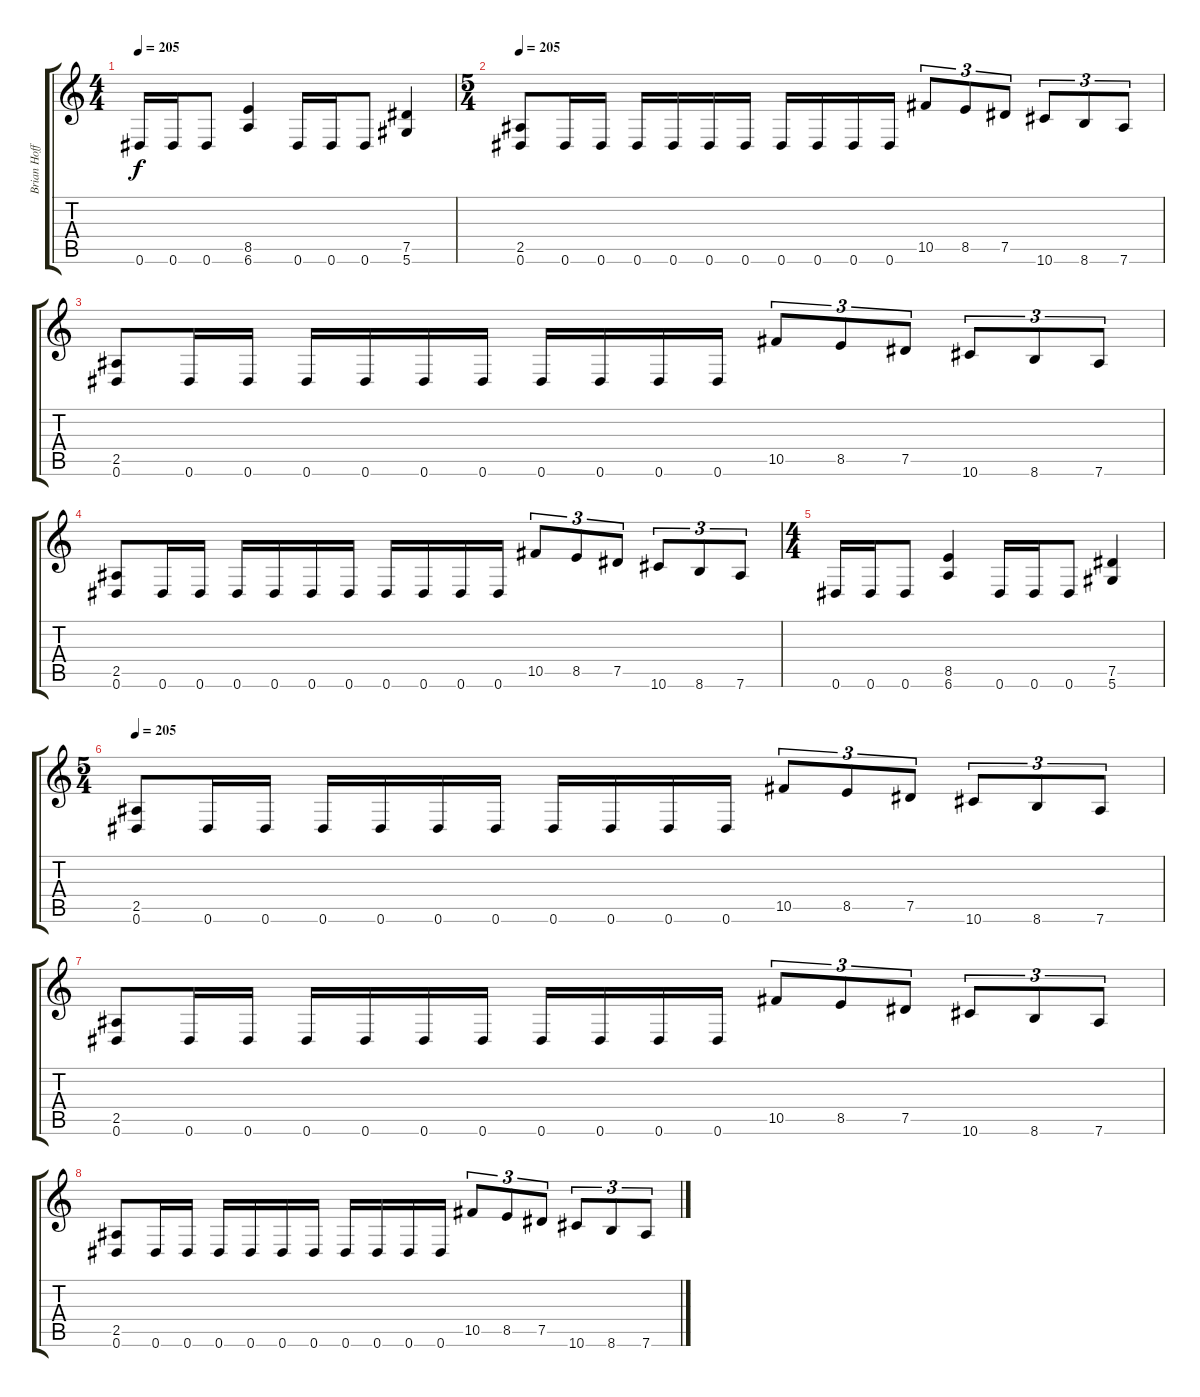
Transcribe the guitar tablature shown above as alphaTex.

\track ("Brian Hoffman" "Brian Hoff") {instrument distortionguitar}
\staff {score tabs}
\tuning (Eb4 Bb3 Gb3 Db3 Ab2 Eb2) {hide}
\ts (4 4)
\tempo 205
\clef g2
\ks c
0.6.16{dy f} 0.6.16 0.6.8 (8.5 6.6).4 0.6.16 0.6.16 0.6.8 (7.5 5.6).4 |
\ts (5 4)
\tempo 205
(2.5 0.6).8 0.6.16 0.6.16 0.6.16 0.6.16 0.6.16 0.6.16 0.6.16 0.6.16 0.6.16 0.6.16 10.5.8{tu (3 2)} 8.5.8{tu (3 2)} 7.5.8{tu (3 2)} 10.6.8{tu (3 2)} 8.6.8{tu (3 2)} 7.6.8{tu (3 2)} |
(2.5 0.6).8 0.6.16 0.6.16 0.6.16 0.6.16 0.6.16 0.6.16 0.6.16 0.6.16 0.6.16 0.6.16 10.5.8{tu (3 2)} 8.5.8{tu (3 2)} 7.5.8{tu (3 2)} 10.6.8{tu (3 2)} 8.6.8{tu (3 2)} 7.6.8{tu (3 2)} |
(2.5 0.6).8 0.6.16 0.6.16 0.6.16 0.6.16 0.6.16 0.6.16 0.6.16 0.6.16 0.6.16 0.6.16 10.5.8{tu (3 2)} 8.5.8{tu (3 2)} 7.5.8{tu (3 2)} 10.6.8{tu (3 2)} 8.6.8{tu (3 2)} 7.6.8{tu (3 2)} |
\ts (4 4)
0.6.16 0.6.16 0.6.8 (8.5 6.6).4 0.6.16 0.6.16 0.6.8 (7.5 5.6).4 |
\ts (5 4)
\tempo 205
(2.5 0.6).8 0.6.16 0.6.16 0.6.16 0.6.16 0.6.16 0.6.16 0.6.16 0.6.16 0.6.16 0.6.16 10.5.8{tu (3 2)} 8.5.8{tu (3 2)} 7.5.8{tu (3 2)} 10.6.8{tu (3 2)} 8.6.8{tu (3 2)} 7.6.8{tu (3 2)} |
(2.5 0.6).8 0.6.16 0.6.16 0.6.16 0.6.16 0.6.16 0.6.16 0.6.16 0.6.16 0.6.16 0.6.16 10.5.8{tu (3 2)} 8.5.8{tu (3 2)} 7.5.8{tu (3 2)} 10.6.8{tu (3 2)} 8.6.8{tu (3 2)} 7.6.8{tu (3 2)} |
(2.5 0.6).8 0.6.16 0.6.16 0.6.16 0.6.16 0.6.16 0.6.16 0.6.16 0.6.16 0.6.16 0.6.16 10.5.8{tu (3 2)} 8.5.8{tu (3 2)} 7.5.8{tu (3 2)} 10.6.8{tu (3 2)} 8.6.8{tu (3 2)} 7.6.8{tu (3 2)}
